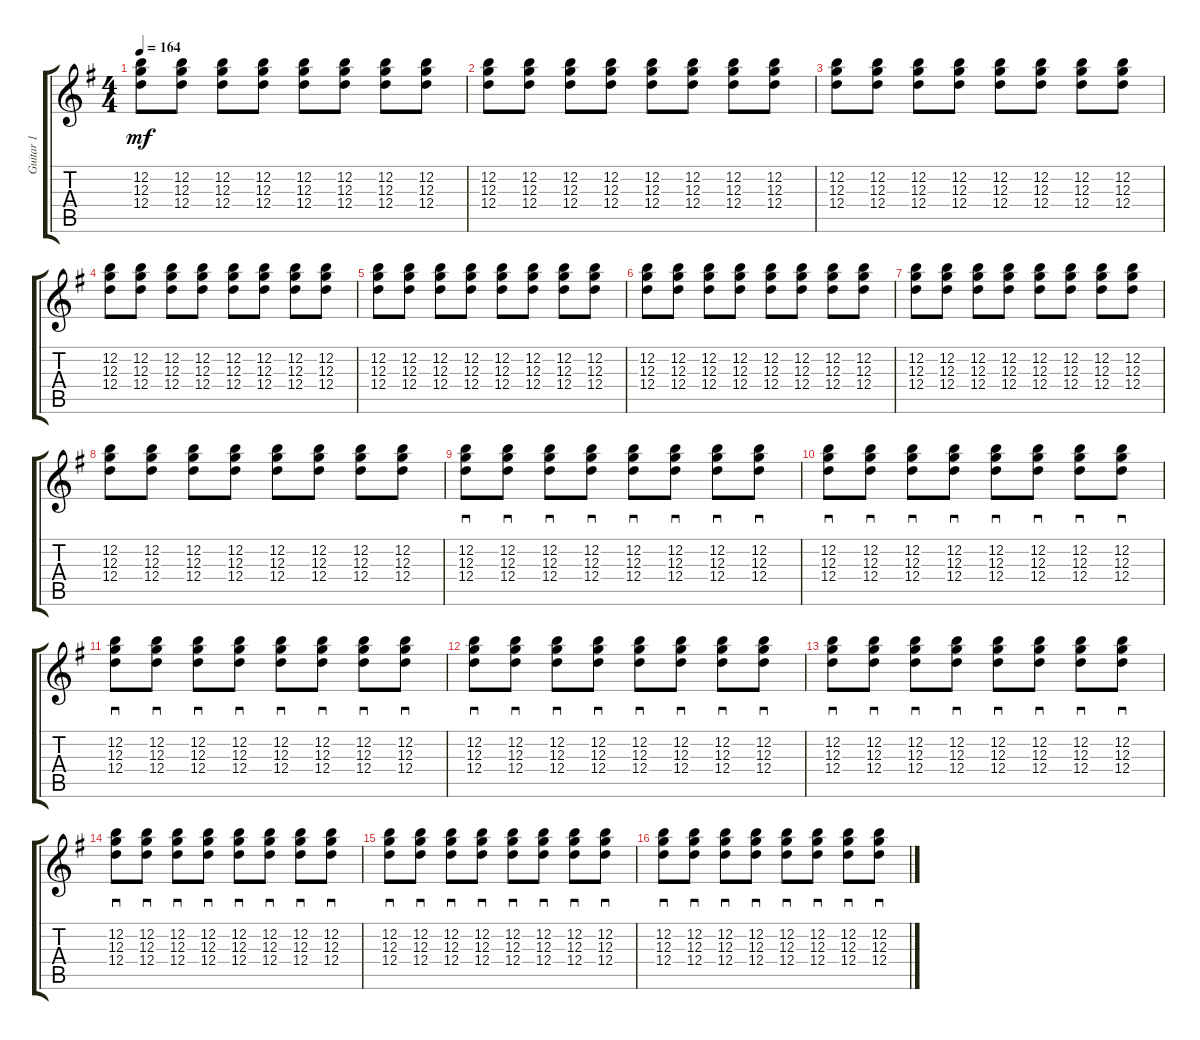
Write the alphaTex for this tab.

\track ("Guitar 1" "Guitar 1") {instrument distortionguitar}
\staff {score tabs}
\tuning (E4 B3 G3 D3 A2 E2) {hide}
\ts (4 4)
\tempo 164
\clef g2
\ks g
(12.2 12.3 12.4).8{dy mf} (12.2 12.3 12.4).8 (12.2 12.3 12.4).8 (12.2 12.3 12.4).8 (12.2 12.3 12.4).8 (12.2 12.3 12.4).8 (12.2 12.3 12.4).8 (12.2 12.3 12.4).8 |
(12.2 12.3 12.4).8 (12.2 12.3 12.4).8 (12.2 12.3 12.4).8 (12.2 12.3 12.4).8 (12.2 12.3 12.4).8 (12.2 12.3 12.4).8 (12.2 12.3 12.4).8 (12.2 12.3 12.4).8 |
(12.2 12.3 12.4).8 (12.2 12.3 12.4).8 (12.2 12.3 12.4).8 (12.2 12.3 12.4).8 (12.2 12.3 12.4).8 (12.2 12.3 12.4).8 (12.2 12.3 12.4).8 (12.2 12.3 12.4).8 |
(12.2 12.3 12.4).8 (12.2 12.3 12.4).8 (12.2 12.3 12.4).8 (12.2 12.3 12.4).8 (12.2 12.3 12.4).8 (12.2 12.3 12.4).8 (12.2 12.3 12.4).8 (12.2 12.3 12.4).8 |
(12.2 12.3 12.4).8 (12.2 12.3 12.4).8 (12.2 12.3 12.4).8 (12.2 12.3 12.4).8 (12.2 12.3 12.4).8 (12.2 12.3 12.4).8 (12.2 12.3 12.4).8 (12.2 12.3 12.4).8 |
(12.2 12.3 12.4).8 (12.2 12.3 12.4).8 (12.2 12.3 12.4).8 (12.2 12.3 12.4).8 (12.2 12.3 12.4).8 (12.2 12.3 12.4).8 (12.2 12.3 12.4).8 (12.2 12.3 12.4).8 |
(12.2 12.3 12.4).8 (12.2 12.3 12.4).8 (12.2 12.3 12.4).8 (12.2 12.3 12.4).8 (12.2 12.3 12.4).8 (12.2 12.3 12.4).8 (12.2 12.3 12.4).8 (12.2 12.3 12.4).8 |
(12.2 12.3 12.4).8 (12.2 12.3 12.4).8 (12.2 12.3 12.4).8 (12.2 12.3 12.4).8 (12.2 12.3 12.4).8 (12.2 12.3 12.4).8 (12.2 12.3 12.4).8 (12.2 12.3 12.4).8 |
(12.2 12.3 12.4).8{sd} (12.2 12.3 12.4).8{sd} (12.2 12.3 12.4).8{sd} (12.2 12.3 12.4).8{sd} (12.2 12.3 12.4).8{sd} (12.2 12.3 12.4).8{sd} (12.2 12.3 12.4).8{sd} (12.2 12.3 12.4).8{sd} |
(12.2 12.3 12.4).8{sd} (12.2 12.3 12.4).8{sd} (12.2 12.3 12.4).8{sd} (12.2 12.3 12.4).8{sd} (12.2 12.3 12.4).8{sd} (12.2 12.3 12.4).8{sd} (12.2 12.3 12.4).8{sd} (12.2 12.3 12.4).8{sd} |
(12.2 12.3 12.4).8{sd} (12.2 12.3 12.4).8{sd} (12.2 12.3 12.4).8{sd} (12.2 12.3 12.4).8{sd} (12.2 12.3 12.4).8{sd} (12.2 12.3 12.4).8{sd} (12.2 12.3 12.4).8{sd} (12.2 12.3 12.4).8{sd} |
(12.2 12.3 12.4).8{sd} (12.2 12.3 12.4).8{sd} (12.2 12.3 12.4).8{sd} (12.2 12.3 12.4).8{sd} (12.2 12.3 12.4).8{sd} (12.2 12.3 12.4).8{sd} (12.2 12.3 12.4).8{sd} (12.2 12.3 12.4).8{sd} |
(12.2 12.3 12.4).8{sd} (12.2 12.3 12.4).8{sd} (12.2 12.3 12.4).8{sd} (12.2 12.3 12.4).8{sd} (12.2 12.3 12.4).8{sd} (12.2 12.3 12.4).8{sd} (12.2 12.3 12.4).8{sd} (12.2 12.3 12.4).8{sd} |
(12.2 12.3 12.4).8{sd} (12.2 12.3 12.4).8{sd} (12.2 12.3 12.4).8{sd} (12.2 12.3 12.4).8{sd} (12.2 12.3 12.4).8{sd} (12.2 12.3 12.4).8{sd} (12.2 12.3 12.4).8{sd} (12.2 12.3 12.4).8{sd} |
(12.2 12.3 12.4).8{sd} (12.2 12.3 12.4).8{sd} (12.2 12.3 12.4).8{sd} (12.2 12.3 12.4).8{sd} (12.2 12.3 12.4).8{sd} (12.2 12.3 12.4).8{sd} (12.2 12.3 12.4).8{sd} (12.2 12.3 12.4).8{sd} |
(12.2 12.3 12.4).8{sd} (12.2 12.3 12.4).8{sd} (12.2 12.3 12.4).8{sd} (12.2 12.3 12.4).8{sd} (12.2 12.3 12.4).8{sd} (12.2 12.3 12.4).8{sd} (12.2 12.3 12.4).8{sd} (12.2 12.3 12.4).8{sd}
